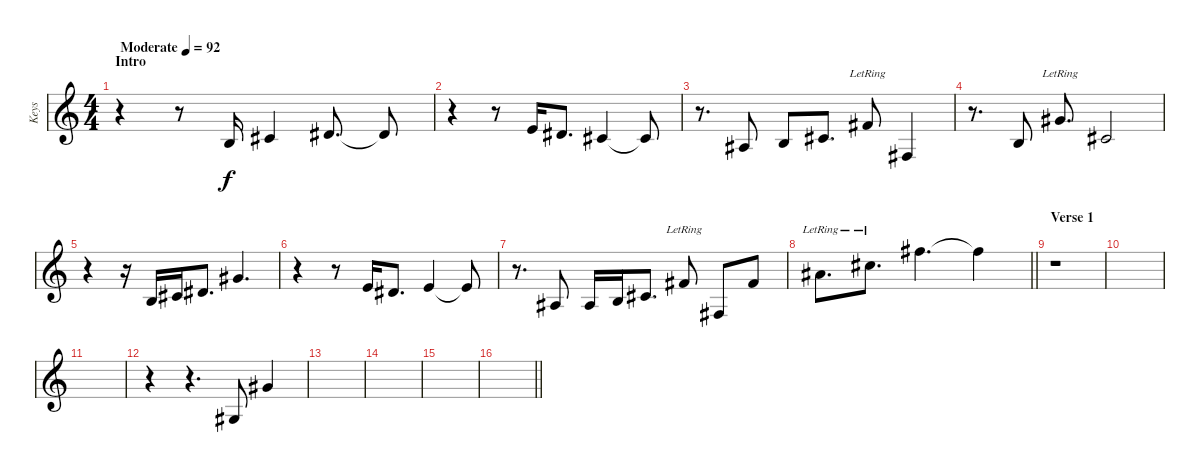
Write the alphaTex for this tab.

\track ("Keys" "Keys") {instrument fx4atmosphere}
\staff {score}
\tuning (E4 B3 G3 D3 A2 E2) {hide}
\ts (4 4)
\section ("" "Intro")
\tempo (92 "Moderate")
\clef g2
\ks aminor
r.4{dy f instrument fx4atmosphere} r.8 4.3.16 2.2.4 4.2.8{d} 4.2{t}.8 |
r.4 r.8 5.2.16 4.2.8{d} 2.2.4 2.2{t}.8 |
r.8{d} 3.3.8 4.3.8 2.2.8{d} 2.1{lr}.8 4.4.4 |
r.8{d} 4.3.8 4.1{lr}.8{d} 2.2.2 |
r.4 r.16 4.3.16 2.2.16 4.2.8{d} 4.1.4{d} |
r.4 r.8 5.2.16 4.2.8{d} 5.2.4 5.2{t}.8 |
r.8{d} 3.3.8 3.3.16 4.3.16 2.2.8{d} 2.1{lr}.8 4.4.8 2.1.8 |
\barLineRight lightlight
15.3{lr}.8{d} 14.2{lr}.8{d} 14.1.4{d} 14.1{t}.4 |
\section ("" "Verse 1")
r.1 |
|
|
r.4 r.4{d} 6.4.8 9.2.4 |
|
|
|
\barLineRight lightlight
